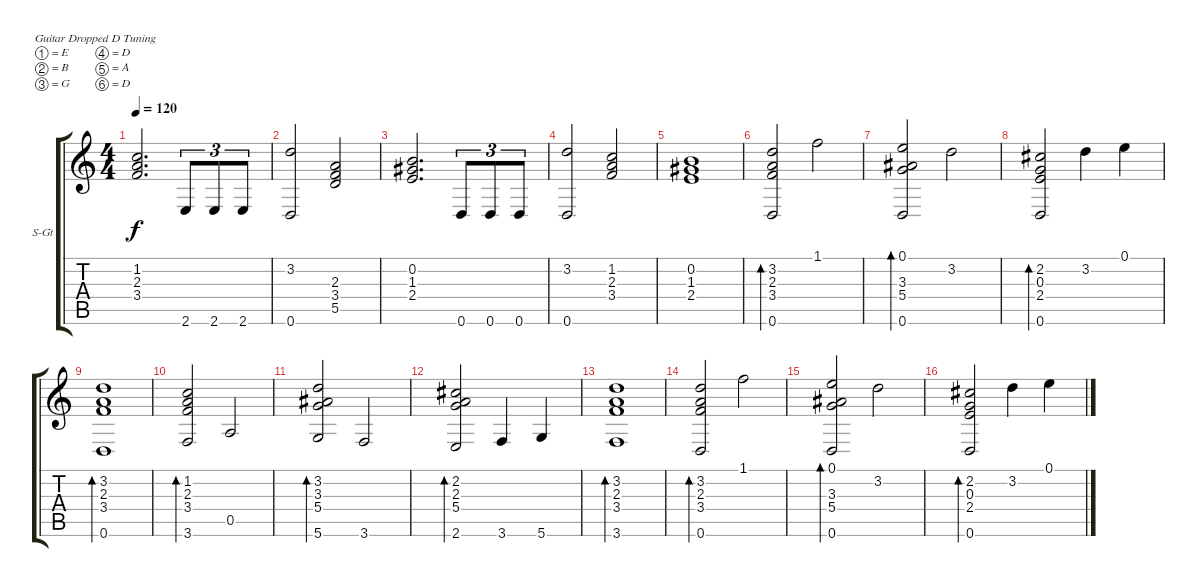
\bracketExtendMode groupsimilarinstruments
\firstSystemTrackNameOrientation horizontal
\otherSystemsTrackNameOrientation horizontal
\track ("Track 8" "S-Gt") {instrument acousticguitarsteel}
\staff {score tabs}
\tuning (E4 B3 G3 D3 A2 D2)
\ts (4 4)
\tempo 120
\clef g2
\ks c
(1.2 2.3 3.4).2{d dy f} 2.6.8{tu (3 2)} 2.6.8{tu (3 2)} 2.6.8{tu (3 2)} |
(3.2 0.6).2 (2.3 3.4 5.5).2 |
(0.2 1.3 2.4).2{d} 0.6.8{tu (3 2)} 0.6.8{tu (3 2)} 0.6.8{tu (3 2)} |
(3.2 0.6).2 (1.2 2.3 3.4).2 |
(0.2 1.3 2.4).1 |
(3.2 2.3 3.4 0.6).2{bd 60} 1.1.2 |
(0.1 3.3 5.4 0.6).2{bd 60} 3.2.2 |
(2.2 0.3 2.4 0.6).2{bd 60} 3.2.4 0.1.4 |
(3.2 2.3 3.4 0.6).1{bd 60} |
(1.2 2.3 3.4 3.6).2{bd 60} 0.5.2 |
(3.2 3.3 5.4 5.6).2{bd 60} 3.6.2 |
(2.2 2.3 5.4 2.6).2{bd 60} 3.6.4 5.6.4 |
(3.2 2.3 3.4 3.6).1{bd 60} |
(3.2 2.3 3.4 0.6).2{bd 60} 1.1.2 |
(0.1 3.3 5.4 0.6).2{bd 60} 3.2.2 |
(2.2 0.3 2.4 0.6).2{bd 60} 3.2.4 0.1.4
